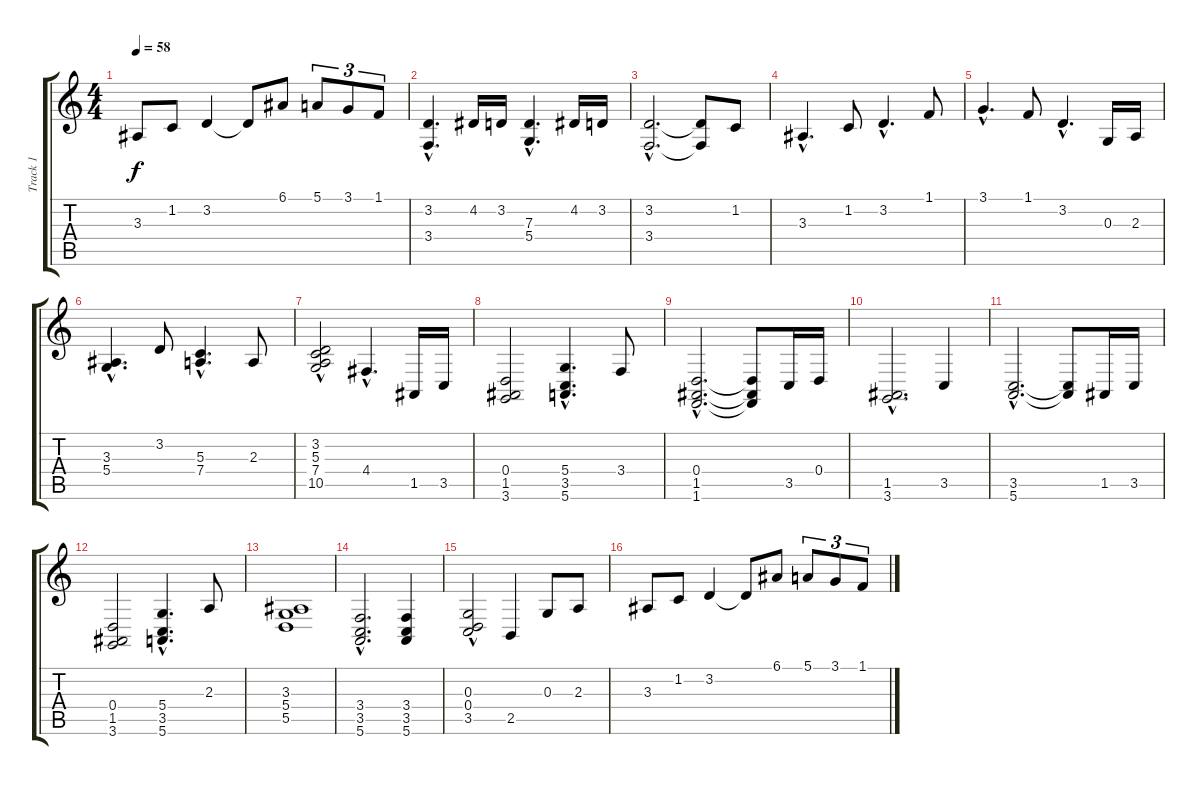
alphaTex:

\track ("Track 1" "Track 1") {instrument acousticgrandpiano}
\staff {score tabs}
\tuning (E4 B3 G3 D3 A2 E2) {hide}
\ts (4 4)
\tempo 58
\clef g2
\ks c
3.3.8{dy f} 1.2.8 3.2.4 3.2{t}.8 6.1.8 5.1.8{tu (3 2)} 3.1.8{tu (3 2)} 1.1.8{tu (3 2)} |
(3.2{hac} 3.4{hac}).4{d} 4.2.16 3.2.16 (7.3{hac} 5.4{hac}).4{d} 4.2.16 3.2.16 |
(3.2{hac} 3.4{hac}).2{d} (3.2{t} 3.4{t}).8 1.2.8 |
3.3{hac}.4{d} 1.2.8 3.2{hac}.4{d} 1.1.8 |
3.1{hac}.4{d} 1.1.8 3.2{hac}.4{d} 0.3.16 2.3.16 |
(3.3{hac} 5.4{hac}).4{d} 3.2.8 (5.3{hac} 7.4{hac}).4{d} 2.3.8 |
(3.2{hac} 5.3{hac} 7.4{hac} 10.5).2 4.4{hac}.4{d} 1.5.16 3.5.16 |
(0.4 1.5 3.6).2 (5.4{hac} 3.5{hac} 5.6{hac}).4{d} 3.4.8 |
(0.4{hac} 1.5{hac} 1.6{hac}).2{d} (0.4{t} 1.5{t} 1.6{t}).8 3.5.16 0.4.16 |
(1.5{hac} 3.6{hac}).2{d} 3.5.4 |
(3.5{hac} 5.6{hac}).2{d} (3.5{t} 5.6{t}).8 1.5.16 3.5.16 |
(0.4 1.5 3.6).2 (5.4{hac} 3.5{hac} 5.6{hac}).4{d} 2.3.8 |
(3.3 5.4 5.5).1 |
(3.4{hac} 3.5{hac} 5.6{hac}).2{d} (3.4 3.5 5.6).4 |
(0.3{hac} 0.4 3.5{hac}).2 2.5.4 0.3.8 2.3.8 |
3.3.8 1.2.8 3.2.4 3.2{t}.8 6.1.8 5.1.8{tu (3 2)} 3.1.8{tu (3 2)} 1.1.8{tu (3 2)}
